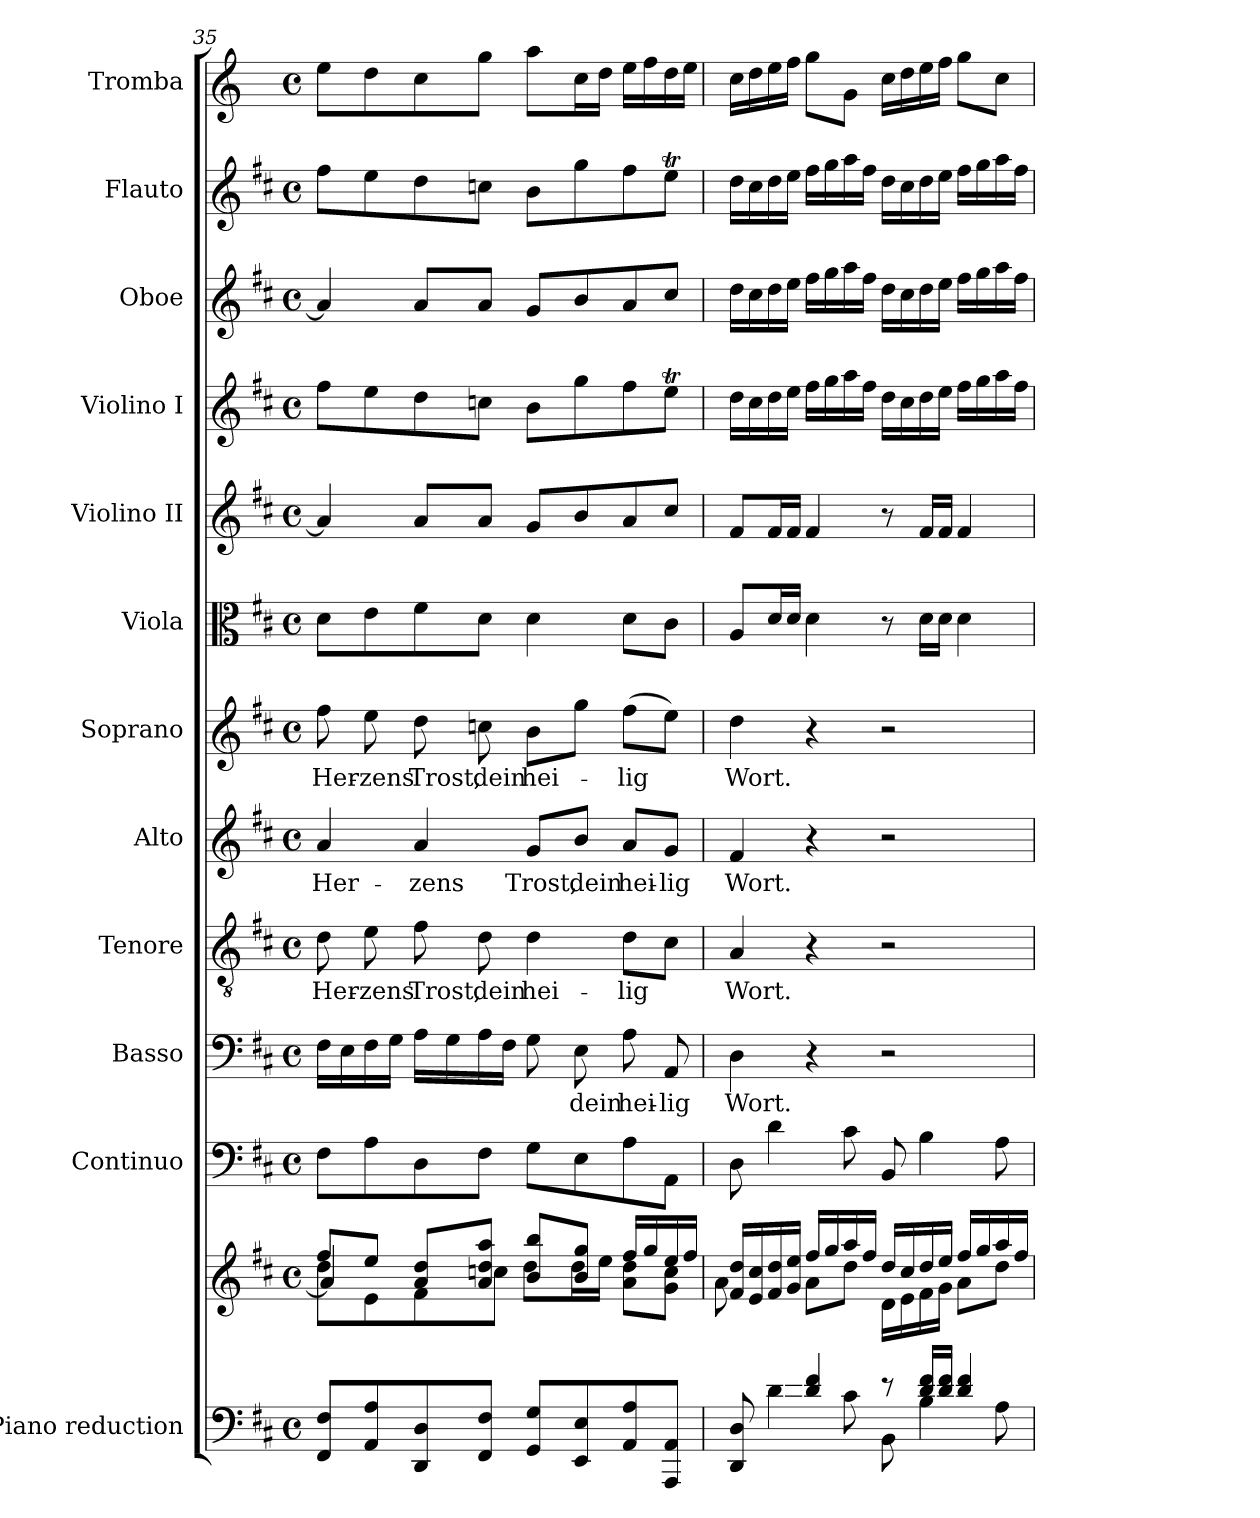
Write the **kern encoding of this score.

**kern	**kern	**kern	**kern	**text	**kern	**text	**kern	**text	**kern	**text	**kern	**kern	**kern	**kern	**kern	**kern
*part12	*part12	*part11	*part10	*part10	*part9	*part9	*part8	*part8	*part7	*part7	*part6	*part5	*part4	*part3	*part2	*part1
*staff13	*staff12	*staff11	*staff10	*staff10	*staff9	*staff9	*staff8	*staff8	*staff7	*staff7	*staff6	*staff5	*staff4	*staff3	*staff2	*staff1
*I"Piano reduction	*	*I"Continuo	*I"Basso	*	*I"Tenore	*	*I"Alto	*	*I"Soprano	*	*I"Viola	*I"Violino II	*I"Violino I	*I"Oboe	*I"Flauto	*I"Tromba
*I'Pno	*	*	*	*	*	*	*	*	*	*	*I'Vla	*I'Vln	*I'Vln	*I'Ob	*I'Fl	*
!!LO:PB:g=z
*clefF4	*clefG2	*clefF4	*clefF4	*	*clefGv2	*	*clefG2	*	*clefG2	*	*clefC3	*clefG2	*clefG2	*clefG2	*clefG2	*clefG2
*	*	*	*	*	*	*	*	*	*	*	*	*	*	*	*	*ITrd-1c-2
*k[f#c#]	*k[f#c#]	*k[f#c#]	*k[f#c#]	*	*k[f#c#]	*	*k[f#c#]	*	*k[f#c#]	*	*k[f#c#]	*k[f#c#]	*k[f#c#]	*k[f#c#]	*k[f#c#]	*k[f#c#]
*M4/4	*M4/4	*M4/4	*M4/4	*	*M4/4	*	*M4/4	*	*M4/4	*	*M4/4	*M4/4	*M4/4	*M4/4	*M4/4	*M4/4
*met(c)	*met(c)	*met(c)	*met(c)	*	*met(c)	*	*met(c)	*	*met(c)	*	*met(c)	*met(c)	*met(c)	*met(c)	*met(c)	*met(c)
=35	=35	=35	=35	=35	=35	=35	=35	=35	=35	=35	=35	=35	=35	=35	=35	=35
*	*^	*	*	*	*	*	*	*	*	*	*	*	*	*	*	*
*	*	*^	*	*	*	*	*	*	*	*	*	*	*	*	*	*	*
!	!	!	!	!	!	!	!	!LO:LY:b	!	!LO:LY:b	!	!LO:LY:b	!	!	!	!	!	!
8FF#/ 8F#/L	8ff#/L	8dd\L	4a/]	8F#\L	16F#\LL	.	8d\	Her-	4a/	Her-	8ff#\	Her-	8d\L	4a/]	8ff#\L	4a/]	8ff#\L	8ff#\L
.	.	.	.	.	16E\	.	.	.	.	.	.	.	.	.	.	.	.	.
!	!	!	!	!	!	!	!	!LO:LY:b	!	!	!	!LO:LY:b	!	!	!	!	!	!
8AA/ 8A/	8ee/J	8e\	.	8A\	16F#\	.	8e\	-zens	.	.	8ee\	-zens	8e\	.	8ee\	.	8ee\	8ee\
.	.	.	.	.	16G\JJ	.	.	.	.	.	.	.	.	.	.	.	.	.
!	!	!	!	!	!	!	!	!LO:LY:b	!	!LO:LY:b	!	!LO:LY:b	!	!	!	!	!	!
8DD/ 8D/	8a/ 8dd/L	8f#\	4ryy	8D\	16A\LL	.	8f#\	Trost,	4a/	-zens	8dd\	Trost,	8f#\	8a/L	8dd\	8a/L	8dd\	8dd\
.	.	.	.	.	16G\	.	.	.	.	.	.	.	.	.	.	.	.	.
!	!	!	!	!	!	!	!	!LO:LY:b	!	!	!	!LO:LY:b	!	!	!	!	!	!
8FF#/ 8F#/J	8a/ 8dd/ 8aa/J	8ccn\J	.	8F#\J	16A\	.	8d\	dein	.	.	8ccn\	dein	8d\J	8a/J	8ccn\J	8a/J	8ccn\J	8aa\J
.	.	.	.	.	16F#\JJ	.	.	.	.	.	.	.	.	.	.	.	.	.
!	!	!	!	!	!	!	!	!LO:LY:b	!	!LO:LY:b	!	!LO:LY:b	!	!	!	!	!	!
8GG/ 8G/L	8b/ 8bb/L	8dd\L	2ryy	8G\L	8G\	.	4d\	hei-	8g/L	Trost,	8b\L	hei-	4d\	8g/L	8b\L	8g/L	8b\L	8bb\L
!	!	!	!	!	!	!LO:LY:b	!	!	!	!LO:LY:b	!	!	!	!	!	!	!	!
8EE/ 8E/	8b/ 8gg/J	16dd\L	.	8E\	8E\	dein	.	.	8b/J	dein	8gg\J	.	.	8b/	8gg\	8b/	8gg\	16dd\L
.	.	16ee\JJ	.	.	.	.	.	.	.	.	.	.	.	.	.	.	.	16ee\JJ
!	!	!	!	!	!	!LO:LY:b	!	!LO:LY:b	!	!LO:LY:b	!	!LO:LY:b	!	!	!	!	!	!
8AA/ 8A/	16ff#/LL	8a\ 8dd\L	.	8A\	8A\	hei-	8d\L	-lig	8a/L	hei-	(>8ff#\L	-lig	8d\L	8a/	8ff#\	8a/	8ff#\	16ff#\LL
.	16gg/	.	.	.	.	.	.	.	.	.	.	.	.	.	.	.	.	16gg\
!	!	!	!	!	!	!LO:LY:b	!	!	!	!LO:LY:b	!	!	!	!	!	!	!	!
8AAA/ 8AA/J	16ee/	8g\ 8cc\J	.	8AA\J	8AA/	-lig	8c#\J	.	8g/J	-lig	8ee\J)	.	8c#\J	8cc#/J	8eeT\J	8cc#/J	8eeT\J	16ee\
.	16ff#/JJ	.	.	.	.	.	.	.	.	.	.	.	.	.	.	.	.	16ff#\JJ
=36	=36	=36	=36	=36	=36	=36	=36	=36	=36	=36	=36	=36	=36	=36	=36	=36	=36	=36
*^	*	*	*	*	*	*	*	*	*	*	*	*	*	*	*	*	*	*
!	!	!	!	!	!	!	!LO:LY:b	!	!LO:LY:b	!	!LO:LY:b	!	!LO:LY:b	!	!	!	!	!	!
8ryy	8DD/ 8D/	16f#/ 16dd/LL	4ryy	8a\L	8D\	4D\	Wort.	4A/	Wort.	4f#/	Wort.	4dd\	Wort.	8A/L	8f#/L	16dd\LL	16dd\LL	16dd\LL	16dd\LL
.	.	16e/ 16cc#/	.	.	.	.	.	.	.	.	.	.	.	.	.	16cc#\	16cc#\	16cc#\	16ee\
16d/ 16f#/L	4d\	16f#/ 16dd/	.	2..ryy	4d\	.	.	.	.	.	.	.	.	16d/L	16f#/L	16dd\	16dd\	16dd\	16ff#\
16d/ 16f#/JJ	.	16g/ 16ee/JJ	.	.	.	.	.	.	.	.	.	.	.	16d/JJ	16f#/JJ	16ee\JJ	16ee\JJ	16ee\JJ	16gg\JJ
4d/ 4f#/	.	16ff#/LL	8a\L	.	.	4r	.	4r	.	4r	.	4r	.	4d\	4f#/	16ff#\LL	16ff#\LL	16ff#\LL	8aa\L
.	.	16gg/	.	.	.	.	.	.	.	.	.	.	.	.	.	16gg\	16gg\	16gg\	.
.	8c#\	16aa/	8dd\J	.	8c#\	.	.	.	.	.	.	.	.	.	.	16aa\	16aa\	16aa\	8a\J
.	.	16ff#/JJ	.	.	.	.	.	.	.	.	.	.	.	.	.	16ff#\JJ	16ff#\JJ	16ff#\JJ	.
8r	8BB\	16dd/LL	16d\LL	.	8BB/	2r	.	2r	.	2r	.	2r	.	8r	8r	16dd\LL	16dd\LL	16dd\LL	16dd\LL
.	.	16cc#/	16e\	.	.	.	.	.	.	.	.	.	.	.	.	16cc#\	16cc#\	16cc#\	16ee\
16d/ 16f#/LL	4B\	16dd/	16f#\	.	4B\	.	.	.	.	.	.	.	.	16d\LL	16f#/LL	16dd\	16dd\	16dd\	16ff#\
16d/ 16f#/JJ	.	16ee/JJ	16g\JJ	.	.	.	.	.	.	.	.	.	.	16d\JJ	16f#/JJ	16ee\JJ	16ee\JJ	16ee\JJ	16gg\JJ
4d/ 4f#/	.	16ff#/LL	8a\L	.	.	.	.	.	.	.	.	.	.	4d\	4f#/	16ff#\LL	16ff#\LL	16ff#\LL	8aa\L
.	.	16gg/	.	.	.	.	.	.	.	.	.	.	.	.	.	16gg\	16gg\	16gg\	.
.	8A\	16aa/	8dd\J	.	8A\	.	.	.	.	.	.	.	.	.	.	16aa\	16aa\	16aa\	8dd\J
.	.	16ff#/JJ	.	.	.	.	.	.	.	.	.	.	.	.	.	16ff#\JJ	16ff#\JJ	16ff#\JJ	.
*v	*v	*	*	*	*	*	*	*	*	*	*	*	*	*	*	*	*	*	*
*	*v	*v	*v	*	*	*	*	*	*	*	*	*	*	*	*	*	*	*
=	=	=	=	=	=	=	=	=	=	=	=	=	=	=	=	=
*-	*-	*-	*-	*-	*-	*-	*-	*-	*-	*-	*-	*-	*-	*-	*-	*-
